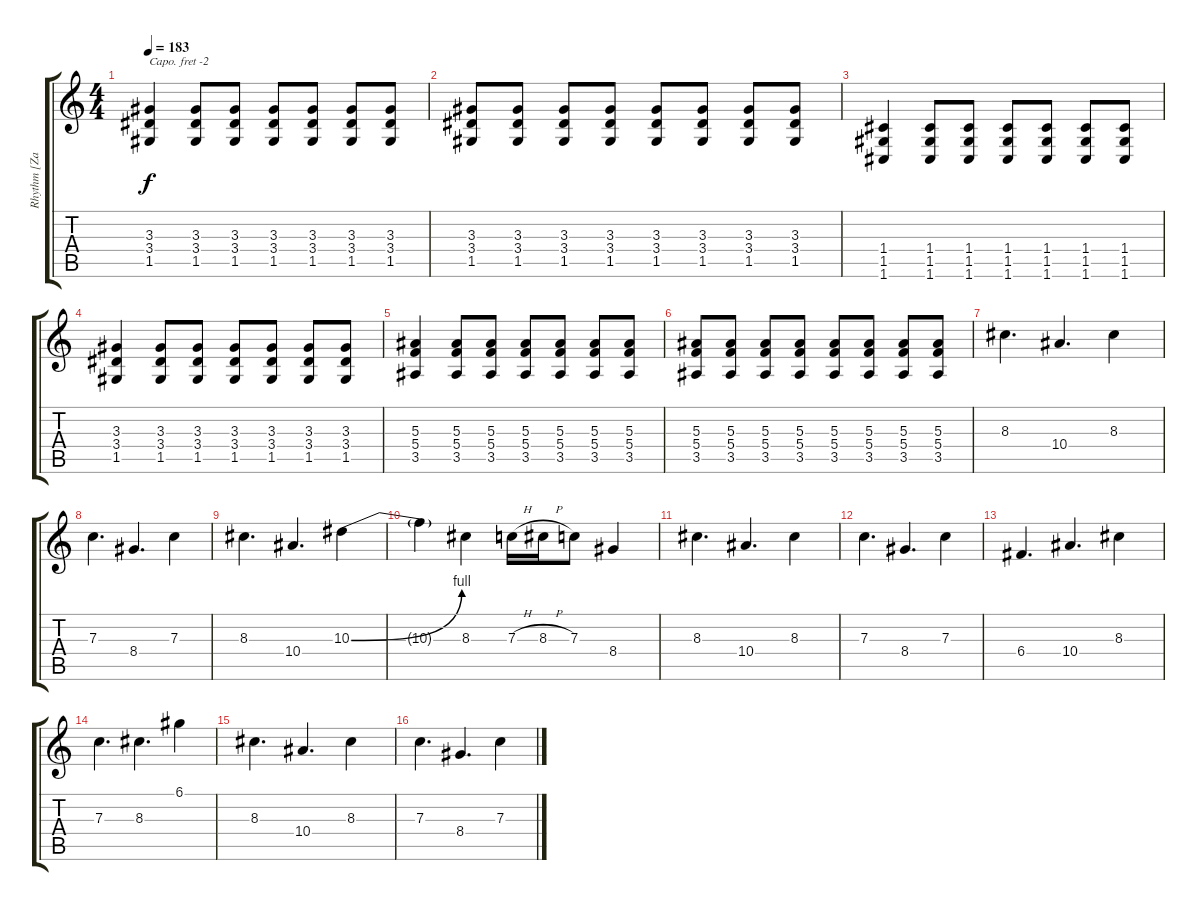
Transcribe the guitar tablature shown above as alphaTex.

\track ("Rhythm [Zacky Vengeance]" "Rhythm [Za") {instrument distortionguitar}
\staff {score tabs}
\capo -2
\tuning (E4 B3 G3 D3 A2 D2) {hide}
\ts (4 4)
\tempo 183
\clef g2
\ks c
(3.3 3.4 1.5).4{dy f} (3.3 3.4 1.5).8 (3.3 3.4 1.5).8 (3.3 3.4 1.5).8 (3.3 3.4 1.5).8 (3.3 3.4 1.5).8 (3.3 3.4 1.5).8 |
(3.3 3.4 1.5).8 (3.3 3.4 1.5).8 (3.3 3.4 1.5).8 (3.3 3.4 1.5).8 (3.3 3.4 1.5).8 (3.3 3.4 1.5).8 (3.3 3.4 1.5).8 (3.3 3.4 1.5).8 |
(1.4 1.5 1.6).4 (1.4 1.5 1.6).8 (1.4 1.5 1.6).8 (1.4 1.5 1.6).8 (1.4 1.5 1.6).8 (1.4 1.5 1.6).8 (1.4 1.5 1.6).8 |
(3.3 3.4 1.5).4 (3.3 3.4 1.5).8 (3.3 3.4 1.5).8 (3.3 3.4 1.5).8 (3.3 3.4 1.5).8 (3.3 3.4 1.5).8 (3.3 3.4 1.5).8 |
(5.3 5.4 3.5).4 (5.3 5.4 3.5).8 (5.3 5.4 3.5).8 (5.3 5.4 3.5).8 (5.3 5.4 3.5).8 (5.3 5.4 3.5).8 (5.3 5.4 3.5).8 |
(5.3 5.4 3.5).8 (5.3 5.4 3.5).8 (5.3 5.4 3.5).8 (5.3 5.4 3.5).8 (5.3 5.4 3.5).8 (5.3 5.4 3.5).8 (5.3 5.4 3.5).8 (5.3 5.4 3.5).8 |
8.3.4{d} 10.4.4{d} 8.3.4 |
7.3.4{d} 8.4.4{d} 7.3.4 |
8.3.4{d} 10.4.4{d} 10.3{be (bend 0 0 60 4)}.4 |
10.3{t}.4 8.3.4 7.3{h}.16 8.3{h}.16 7.3.8 8.4.4 |
8.3.4{d} 10.4.4{d} 8.3.4 |
7.3.4{d} 8.4.4{d} 7.3.4 |
6.4.4{d} 10.4.4{d} 8.3.4 |
7.3.4{d} 8.3.4{d} 6.1.4 |
8.3.4{d} 10.4.4{d} 8.3.4 |
7.3.4{d} 8.4.4{d} 7.3.4
